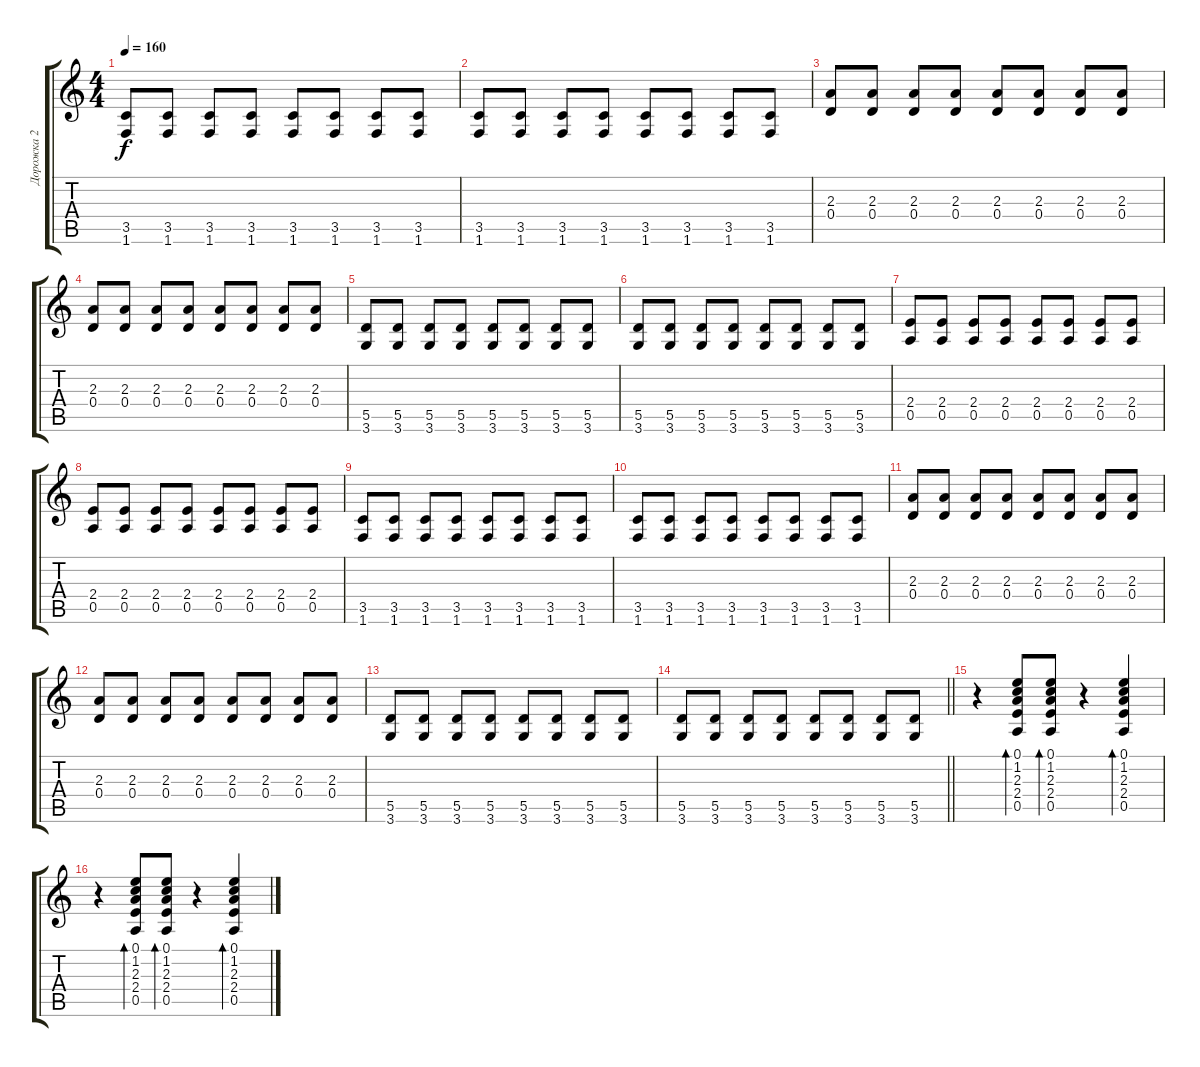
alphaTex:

\track ("Дорожка 2" "Дорожка 2") {instrument acousticguitarsteel}
\staff {score tabs}
\tuning (E4 B3 G3 D3 A2 E2) {hide}
\ts (4 4)
\tempo 160
\clef g2
\ks c
(3.5 1.6).8{dy f} (3.5 1.6).8 (3.5 1.6).8 (3.5 1.6).8 (3.5 1.6).8 (3.5 1.6).8 (3.5 1.6).8 (3.5 1.6).8 |
(3.5 1.6).8 (3.5 1.6).8 (3.5 1.6).8 (3.5 1.6).8 (3.5 1.6).8 (3.5 1.6).8 (3.5 1.6).8 (3.5 1.6).8 |
(2.3 0.4).8 (2.3 0.4).8 (2.3 0.4).8 (2.3 0.4).8 (2.3 0.4).8 (2.3 0.4).8 (2.3 0.4).8 (2.3 0.4).8 |
(2.3 0.4).8 (2.3 0.4).8 (2.3 0.4).8 (2.3 0.4).8 (2.3 0.4).8 (2.3 0.4).8 (2.3 0.4).8 (2.3 0.4).8 |
(5.5 3.6).8 (5.5 3.6).8 (5.5 3.6).8 (5.5 3.6).8 (5.5 3.6).8 (5.5 3.6).8 (5.5 3.6).8 (5.5 3.6).8 |
(5.5 3.6).8 (5.5 3.6).8 (5.5 3.6).8 (5.5 3.6).8 (5.5 3.6).8 (5.5 3.6).8 (5.5 3.6).8 (5.5 3.6).8 |
(2.4 0.5).8 (2.4 0.5).8 (2.4 0.5).8 (2.4 0.5).8 (2.4 0.5).8 (2.4 0.5).8 (2.4 0.5).8 (2.4 0.5).8 |
(2.4 0.5).8 (2.4 0.5).8 (2.4 0.5).8 (2.4 0.5).8 (2.4 0.5).8 (2.4 0.5).8 (2.4 0.5).8 (2.4 0.5).8 |
(3.5 1.6).8 (3.5 1.6).8 (3.5 1.6).8 (3.5 1.6).8 (3.5 1.6).8 (3.5 1.6).8 (3.5 1.6).8 (3.5 1.6).8 |
(3.5 1.6).8 (3.5 1.6).8 (3.5 1.6).8 (3.5 1.6).8 (3.5 1.6).8 (3.5 1.6).8 (3.5 1.6).8 (3.5 1.6).8 |
(2.3 0.4).8 (2.3 0.4).8 (2.3 0.4).8 (2.3 0.4).8 (2.3 0.4).8 (2.3 0.4).8 (2.3 0.4).8 (2.3 0.4).8 |
(2.3 0.4).8 (2.3 0.4).8 (2.3 0.4).8 (2.3 0.4).8 (2.3 0.4).8 (2.3 0.4).8 (2.3 0.4).8 (2.3 0.4).8 |
(5.5 3.6).8 (5.5 3.6).8 (5.5 3.6).8 (5.5 3.6).8 (5.5 3.6).8 (5.5 3.6).8 (5.5 3.6).8 (5.5 3.6).8 |
\barLineRight lightlight
(5.5 3.6).8 (5.5 3.6).8 (5.5 3.6).8 (5.5 3.6).8 (5.5 3.6).8 (5.5 3.6).8 (5.5 3.6).8 (5.5 3.6).8 |
r.4{instrument acousticguitarsteel} (0.1 1.2 2.3 2.4 0.5).8{bd 60} (0.1 1.2 2.3 2.4 0.5).8{bd 60} r.4 (0.1 1.2 2.3 2.4 0.5).4{bd 60} |
r.4 (0.1 1.2 2.3 2.4 0.5).8{bd 60} (0.1 1.2 2.3 2.4 0.5).8{bd 60} r.4 (0.1 1.2 2.3 2.4 0.5).4{bd 60}
